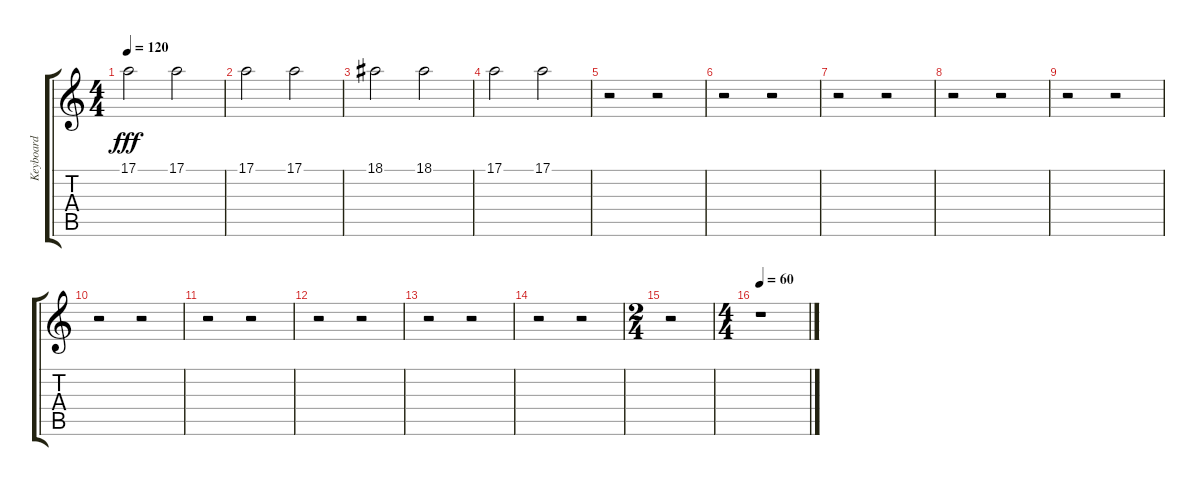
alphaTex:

\track ("Keyboard" "Keyboard") {instrument pizzicatostrings}
\staff {score tabs}
\tuning (E4 B3 G3 D3 A2 E2) {hide}
\ts (4 4)
\tempo 120
\clef g2
\ks c
17.1.2{dy fff} 17.1.2 |
17.1.2 17.1.2 |
18.1.2 18.1.2 |
17.1.2 17.1.2 |
r.2 r.2 |
r.2 r.2 |
r.2 r.2 |
r.2 r.2 |
r.2 r.2 |
r.2 r.2 |
r.2 r.2 |
r.2 r.2 |
r.2 r.2 |
r.2 r.2 |
\ts (2 4)
r.2 |
\ts (4 4)
\tempo 60
r.1
